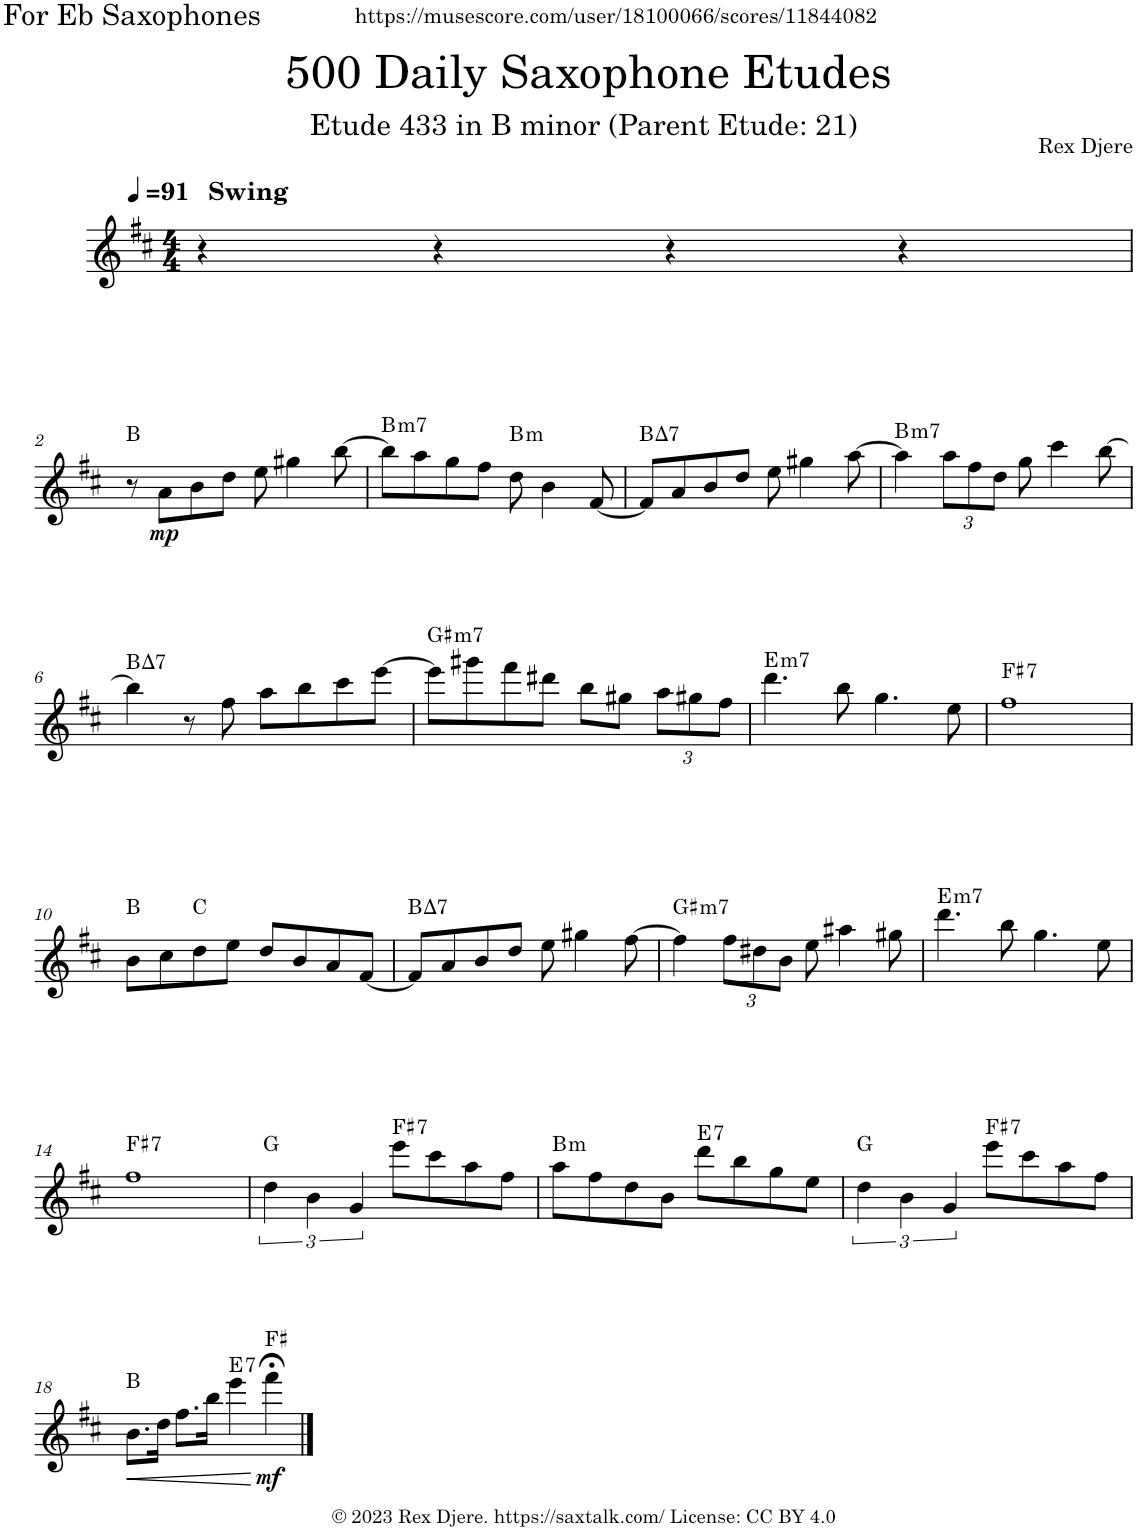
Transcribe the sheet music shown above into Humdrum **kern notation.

**kern	**dynam	**harte
*part1	*part1	*part1
*staff1	*staff1	*
*I"Alto Saxophone	*	*
*I'A. Sax.	*	*
*clefG2	*	*
*Trd5c9	*	*
*k[f#c#]	*	*
*M4/4	*	*
*MM91	*	*
=1	=1	=1
!LO:TX:a:B:t=Swing	!	!
4r	.	.
4r	.	.
4r	.	.
4r	.	.
!!LO:LB:g=z
=2	=2	=2
8r	.	B:maj
!	!LO:DY:b	!
8a\L	mp	.
8b\	.	.
8dd\J	.	.
8ee\	.	.
4gg#X\	.	.
[8bb\	.	.
=3	=3	=3
!	!	!LO:H:kt=m7
8bb\L]	.	B:min7
8aa\	.	.
8gg\	.	.
8ff#\J	.	.
!	!	!LO:H:kt=m
8dd\	.	B:min
4b\	.	.
[8f#/	.	.
=4	=4	=4
!	!	!LO:H:kt=7
8f#/L]	.	B:maj7
8a/	.	.
8b/	.	.
8dd/J	.	.
8ee\	.	.
4gg#X\	.	.
[8aa\	.	.
=5	=5	=5
!	!	!LO:H:kt=m7
4aa\]	.	B:min7
*Xbrackettup	*	*
12aa\L	.	.
12ff#\	.	.
12dd\J	.	.
8gg\	.	.
4ccc#\	.	.
[8bb\	.	.
!!LO:LB:g=z
=6	=6	=6
!	!	!LO:H:kt=7
4bb\]	.	B:maj7
8r	.	.
8ff#\	.	.
8aa\L	.	.
8bb\	.	.
8ccc#\	.	.
[8eee\J	.	.
=7	=7	=7
!	!	!LO:H:kt=m7
8eee\L]	.	G#:min7
8ggg#X\	.	.
8fff#\	.	.
8ddd#X\J	.	.
8bb\L	.	.
8gg#X\J	.	.
12aa\L	.	.
12gg#X\	.	.
12ff#\J	.	.
=8	=8	=8
!	!	!LO:H:kt=m7
4.ddd\	.	E:min7
8bb\	.	.
4.gg\	.	.
8ee\	.	.
=9	=9	=9
!	!	!LO:H:kt=7
1ff#	.	F#:7
!!LO:LB:g=z
=10	=10	=10
8b\L	.	B:maj
8cc#\	.	.
8dd\	.	C:maj
8ee\J	.	.
8dd/L	.	.
8b/	.	.
8a/	.	.
[8f#/J	.	.
=11	=11	=11
!	!	!LO:H:kt=7
8f#/L]	.	B:maj7
8a/	.	.
8b/	.	.
8dd/J	.	.
8ee\	.	.
4gg#X\	.	.
[8ff#\	.	.
=12	=12	=12
!	!	!LO:H:kt=m7
4ff#\]	.	G#:min7
12ff#\L	.	.
12dd#X\	.	.
12b\J	.	.
8ee\	.	.
4aa#X\	.	.
8gg#X\	.	.
=13	=13	=13
!	!	!LO:H:kt=m7
4.ddd\	.	E:min7
8bb\	.	.
4.gg\	.	.
8ee\	.	.
!!LO:LB:g=z
=14	=14	=14
!	!	!LO:H:kt=7
1ff#	.	F#:7
=15	=15	=15
*brackettup	*	*
6dd\	.	G:maj
6b\	.	.
6g/	.	.
!	!	!LO:H:kt=7
8eee\L	.	F#:7
8ccc#\	.	.
8aa\	.	.
8ff#\J	.	.
=16	=16	=16
!	!	!LO:H:kt=m
8aa\L	.	B:min
8ff#\	.	.
8dd\	.	.
8b\J	.	.
!	!	!LO:H:kt=7
8ddd\L	.	E:7
8bb\	.	.
8gg\	.	.
8ee\J	.	.
=17	=17	=17
6dd\	.	G:maj
6b\	.	.
6g/	.	.
!	!	!LO:H:kt=7
8eee\L	.	F#:7
8ccc#\	.	.
8aa\	.	.
8ff#\J	.	.
!!LO:LB:g=z
=18	=18	=18
!	!LO:HP:b	!
8.b\L	<	B:maj
16dd\Jk	.	.
8.ff#\L	.	.
16bb\Jk	.	.
!	!	!LO:H:kt=7
4eee\	.	E:7
!	!LO:DY:n=1:b	!
4fff#;<\	[ mf	F#:maj
==	==	==
*-	*-	*-
